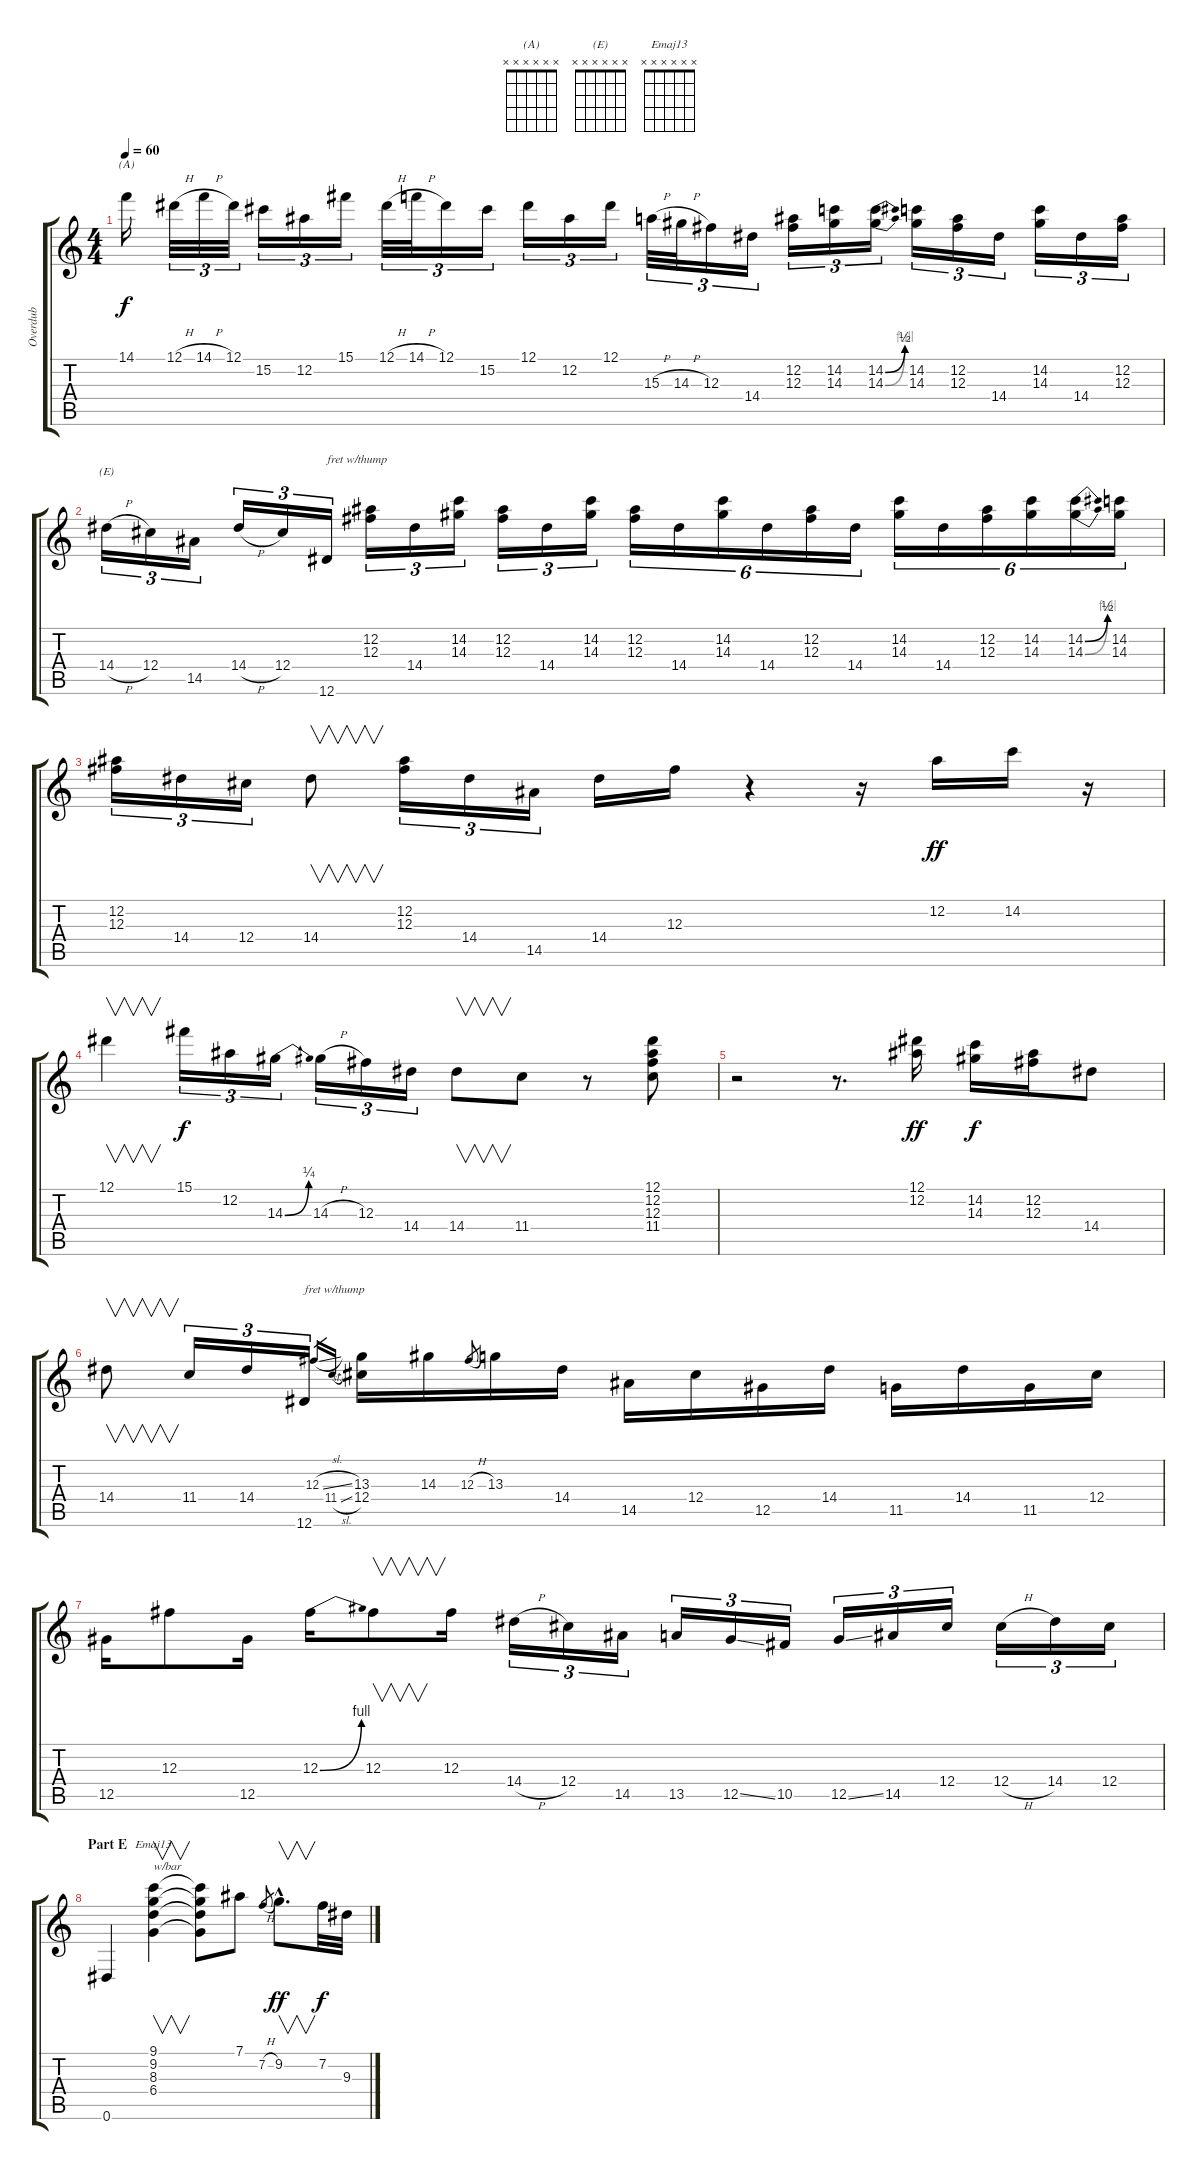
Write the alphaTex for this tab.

\track ("Overdub" "Overdub") {instrument fretlessbass}
\staff {score tabs}
\tuning (Eb4 Bb3 Gb3 Db3 Ab2 Eb2) {hide}
\chord ("(A)" x x x x x x) {firstfret 0}
\chord ("(E)" x x x x x x) {firstfret 0}
\chord ("Emaj13" x x x x x x) {firstfret 0}
\ts (4 4)
\tempo 60
\clef g2
\ks c
14.1.16{ch "(A)" dy f} 12.1{h}.32{tu (3 2)} 14.1{h}.32{tu (3 2)} 12.1.32{tu (3 2)} 15.2.16{tu (3 2)} 12.2.16{tu (3 2)} 15.1.16{tu (3 2)} 12.1{h}.32{tu (3 2)} 14.1{h}.32{tu (3 2)} 12.1.16{tu (3 2)} 15.2.16{tu (3 2)} 12.1.16{tu (3 2)} 12.2.16{tu (3 2)} 12.1.16{tu (3 2)} 15.3{h}.32{tu (3 2)} 14.3{h}.32{tu (3 2)} 12.3.16{tu (3 2)} 14.4.16{tu (3 2)} (12.2 12.3).16{tu (3 2)} (14.2 14.3).16{tu (3 2)} (14.2{be (bend 0 0 60 2)} 14.3{be (bend 0 0 60 4)}).16{tu (3 2)} (14.2 14.3).16{tu (3 2)} (12.2 12.3).16{tu (3 2)} 14.4.16{tu (3 2)} (14.2 14.3).16{tu (3 2)} 14.4.16{tu (3 2)} (12.2 12.3).16{tu (3 2)} |
14.4{h}.16{tu (3 2) ch "(E)"} 12.4.16{tu (3 2)} 14.5.16{tu (3 2)} 14.4{h}.16{tu (3 2)} 12.4.16{tu (3 2)} 12.6.16{tu (3 2) txt "fret w/thump"} (12.2 12.3).16{tu (3 2)} 14.4.16{tu (3 2)} (14.2 14.3).16{tu (3 2)} (12.2 12.3).16{tu (3 2)} 14.4.16{tu (3 2)} (14.2 14.3).16{tu (3 2)} (12.2 12.3).16{tu (6 4)} 14.4.16{tu (6 4)} (14.2 14.3).16{tu (6 4)} 14.4.16{tu (6 4)} (12.2 12.3).16{tu (6 4)} 14.4.16{tu (6 4)} (14.2 14.3).16{tu (6 4)} 14.4.16{tu (6 4)} (12.2 12.3).16{tu (6 4)} (14.2 14.3).16{tu (6 4)} (14.2{be (bend 0 0 60 2)} 14.3{be (bend 0 0 60 4)}).16{tu (6 4)} (14.2 14.3).16{tu (6 4)} |
(12.2 12.3).16{tu (3 2)} 14.4.16{tu (3 2)} 12.4.16{tu (3 2)} 14.4.8{v} (12.2 12.3).16{tu (3 2)} 14.4.16{tu (3 2)} 14.5.16{tu (3 2)} 14.4.16 12.3.16 r.4 r.16 12.2.16{dy ff} 14.2.16 r.16 |
12.1.4{v} 15.1.16{tu (3 2) dy f} 12.2.16{tu (3 2)} 14.3{be (bend 0 0 60 1)}.16{tu (3 2)} 14.3{h}.16{tu (3 2)} 12.3.16{tu (3 2)} 14.4.16{tu (3 2)} 14.4.8{v} 11.4.8 r.8 (12.1 12.2 12.3 11.4).8 |
r.2 r.8{d} (12.1 12.2).16{dy ff} (14.2 14.3).16{dy f} (12.2 12.3).16 14.4.8 |
14.4.8{v} 11.4.16{tu (3 2)} 14.4.16{tu (3 2)} 12.6.16{tu (3 2) txt "fret w/thump"} 12.3{sl}.16{gr} 11.4{sl}.16{gr} (13.3 12.4).16 14.3.16 12.3{h}.8{gr} 13.3.16 14.4.16 14.5.16 12.4.16 12.5.16 14.4.16 11.5.16 14.4.16 11.5.16 12.4.16 |
12.5.16 12.3.8 12.5.16 12.3{be (bend 0 0 60 4)}.16 12.3.8{v} 12.3.16 14.4{h}.16{tu (3 2)} 12.4.16{tu (3 2)} 14.5.16{tu (3 2)} 13.5.16{tu (3 2)} 12.5{ss}.16{tu (3 2)} 10.5.16{tu (3 2)} 12.5{ss}.16{tu (3 2)} 14.5.16{tu (3 2)} 12.4.16{tu (3 2)} 12.4{h}.16{tu (3 2)} 14.4.16{tu (3 2)} 12.4.16{tu (3 2)} |
\section ("" "Part E")
0.6.4 (9.1 9.2 8.3 6.4).4{v ch "Emaj13" txt "w/bar"} (9.1{t} 9.2{t} 8.3{t} 6.4{t}).8 7.1.8 7.2{h}.8{gr} 9.2{hac}.8{v d dy ff} 7.2.32{dy f} 9.3.32
